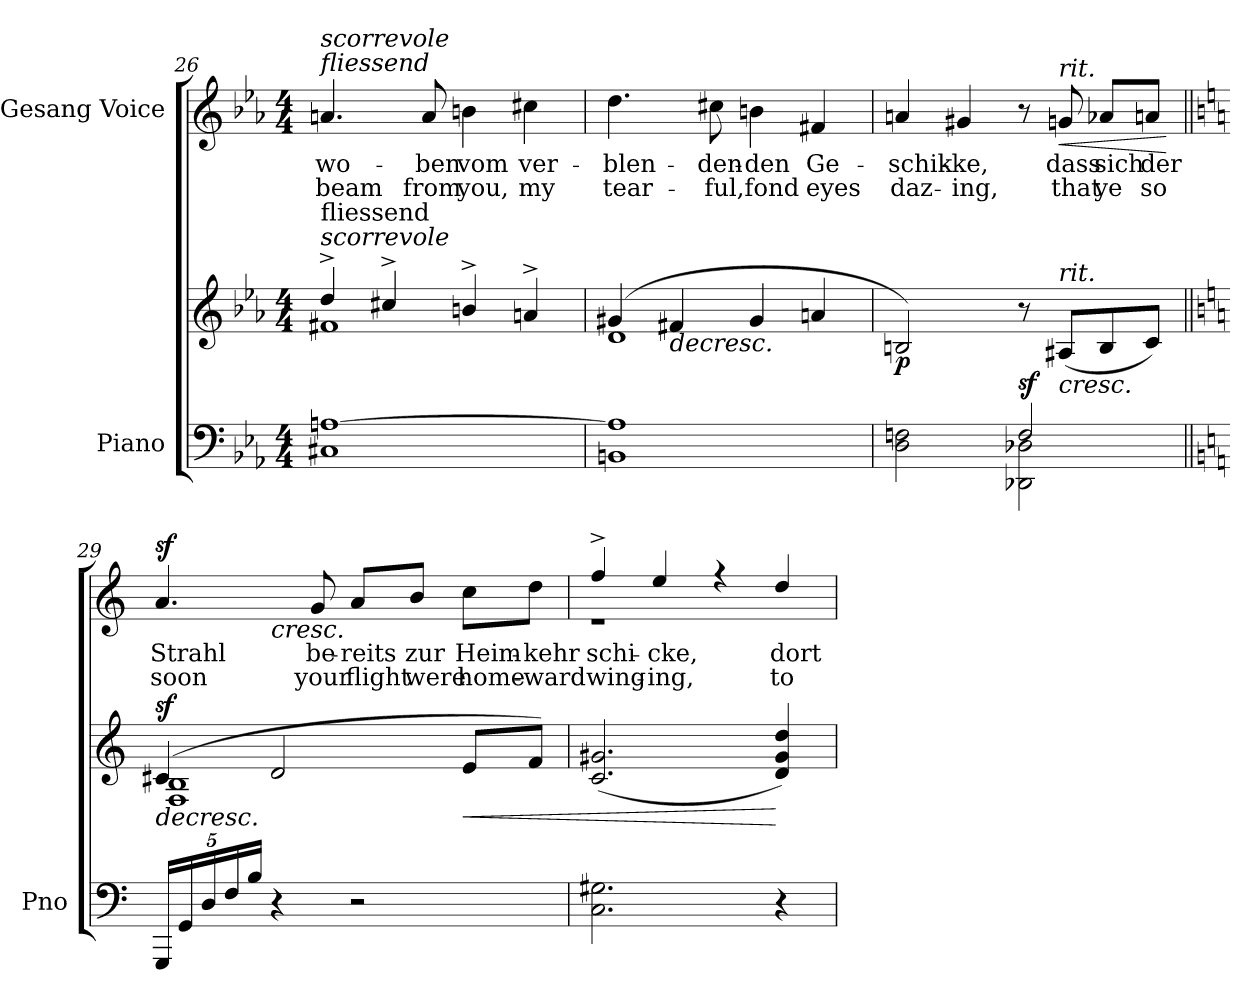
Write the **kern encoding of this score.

**kern	**kern	**dynam	**kern	**text	**text	**dynam
*part2	*part2	*part2	*part1	*part1	*part1	*part1
*staff3	*staff2	*staff2/3	*staff1	*staff1	*staff1	*staff1
*I"Piano	*	*	*I"Gesang Voice	*	*	*
*I'Pno	*	*	*	*	*	*
*clefF4	*clefG2	*	*clefG2	*	*	*
*k[b-e-a-]	*k[b-e-a-]	*	*k[b-e-a-]	*	*	*
*M4/4	*M4/4	*	*M4/4	*	*	*
=26	=26	=26	=26	=26	=26	=26
*	*^	*	*	*	*	*
!	!	!	!	!LO:TX:i:t=fliessend	!	!	!
!	!	!	!	!LO:TX:i:t=scorrevole	!	!	!
!	!LO:TX:i:t=scorrevole	!	!	!	!	!	!
!	!LO:TX:t=fliessend	!	!	!	!	!	!
1C#X [1An	4dd^/	1f#X	.	4.an/	-wo-	beam	.
.	4cc#X^/	.	.	.	.	.	.
.	.	.	.	8a/	-ben	from	.
.	4bn^/	.	.	4bn\	vom	you,	.
.	4an^>/	.	.	4cc#X\	ver-	my	.
=27	=27	=27	=27	=27	=27	=27	=27
1BBn 1A]	(4g#X/	1d	.	4.dd\	-blen-	tear-	.
!	!	!	!LO:HP:b	!	!	!	!
.	4f#X/	.	>	.	.	.	.
.	.	.	.	8cc#X\	-den-	-ful,	.
.	4g#/	.	.	4bn\	-den	fond	.
.	4an/	.	.	4f#X/	Ge-	eyes	.
*	*v	*v	*	*	*	*	*
=28	=28	=28	=28	=28	=28	=28
*^	*	*	*	*	*	*
!	!	!	!LO:DY:b	!	!	!	!
2D\ 2Fn\	2ryy	2Bn/)	p	4an/	-schik-	daz-	.
.	.	.	.	4g#X/	-ke,	-ing,	.
!	!	!	!LO:DY:b	!	!	!	!
2F/	2DD-X\ 2D-X\	8r	sf	8r	.	.	.
!	!	!	!	!LO:TX:i:t=rit.	!	!	!
!	!	!LO:TX:i:t=rit.	!	!	!	!	!
!	!	!	!LO:HP:b	!	!	!	!LO:HP:b
.	.	(8A#X/L	<	8gn/	dass	that	<
.	.	8B/	.	8a-X/L	sich	ye	.
.	.	8c/J)	.	8an/J	der	so	.
*v	*v	*	*	*	*	*	*
.	.	]	.	.	.	[
=29||	=29||	=29||	=29||	=29||	=29||	=29||
*k[]	*k[]	*	*k[]	*	*	*
!	!	!	!LO:TX:a:B:t=Etwas bewegter	!	!	!
!	!	!	!LO:TX:i:t=Poco più moto	!	!	!
!	!	!LO:HP:b	!	!	!	!
*	*^	*	*^	*	*	*
!	!	!	!LO:DY:n=1:a	!	!	!	!	!LO:DY:a
20GGG/LL	(4c#X/	1F 1B	> sf	4.a/	4ryy	Strahl	soon	sf
20GG/	.	.	.	.	.	.	.	.
20D/	.	.	.	.	.	.	.	.
20F/	.	.	.	.	.	.	.	.
20B/JJ	.	.	.	.	.	.	.	.
!	!	!	!	!	!	!	!	!LO:HP:b
4r	2d/	.	[	.	4ryy	.	.	<
.	.	.	.	8g/	.	be-	your	.
2r	.	.	.	8a/L	2ryy	-reits	flight	.
.	.	.	.	8b/J	.	zur	were	.
!	!	!	!LO:HP:b	!	!	!	!	!
.	8e/L	.	<	8cc\L	.	Heim-	home-	.
.	8f/J)	.	.	8dd\J	.	-kehr	-ward	.
*	*v	*v	*	*	*	*	*	*
*	*	*	*v	*v	*	*	*
.	.	]	.	.	.	.
=30	=30	=30	=30	=30	=30	=30
!	!	!	!	!	!	!LO:HP:b
*	*	*	*^	*	*	*
2.C\ 2.G#X\	(>2.c/ 2.g#X/	.	4ff^/	1r	schi-	wing-	>
.	.	.	4ee/	.	-cke,	-ing,	.
.	.	.	4r	.	.	.	[
4r	4d/ 4g#/ 4dd/)	[	4dd/	.	dort-	to	.
*	*	*	*v	*v	*	*	*
.	.	.	.	.	.	]
=	=	=	=	=	=	=
*-	*-	*-	*-	*-	*-	*-
